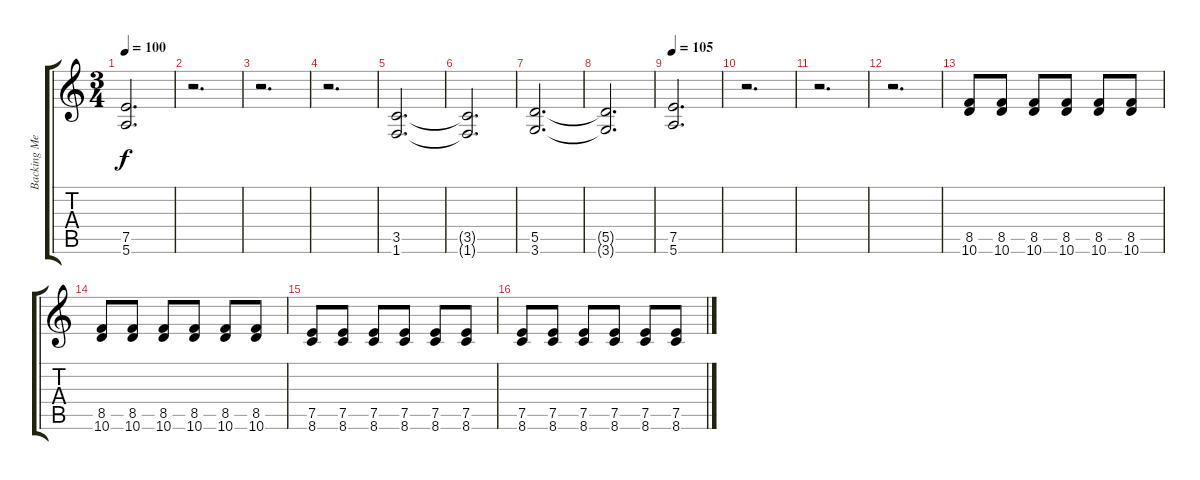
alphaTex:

\track ("Backing Melody" "Backing Me") {instrument electricguitarjazz}
\staff {score tabs}
\tuning (E4 B3 G3 D3 A2 E2) {hide}
\ts (3 4)
\tempo 100
\clef g2
\ks c
(7.5 5.6).2{d dy f} |
r.2{d} |
r.2{d} |
r.2{d} |
(3.5 1.6).2{d} |
(3.5{t} 1.6{t}).2{d} |
(5.5 3.6).2{d} |
(5.5{t} 3.6{t}).2{d} |
\tempo 105
(7.5 5.6).2{d} |
r.2{d} |
r.2{d} |
r.2{d} |
(8.5 10.6).8 (8.5 10.6).8 (8.5 10.6).8 (8.5 10.6).8 (8.5 10.6).8 (8.5 10.6).8 |
(8.5 10.6).8 (8.5 10.6).8 (8.5 10.6).8 (8.5 10.6).8 (8.5 10.6).8 (8.5 10.6).8 |
(7.5 8.6).8 (7.5 8.6).8 (7.5 8.6).8 (7.5 8.6).8 (7.5 8.6).8 (7.5 8.6).8 |
(7.5 8.6).8 (7.5 8.6).8 (7.5 8.6).8 (7.5 8.6).8 (7.5 8.6).8 (7.5 8.6).8
